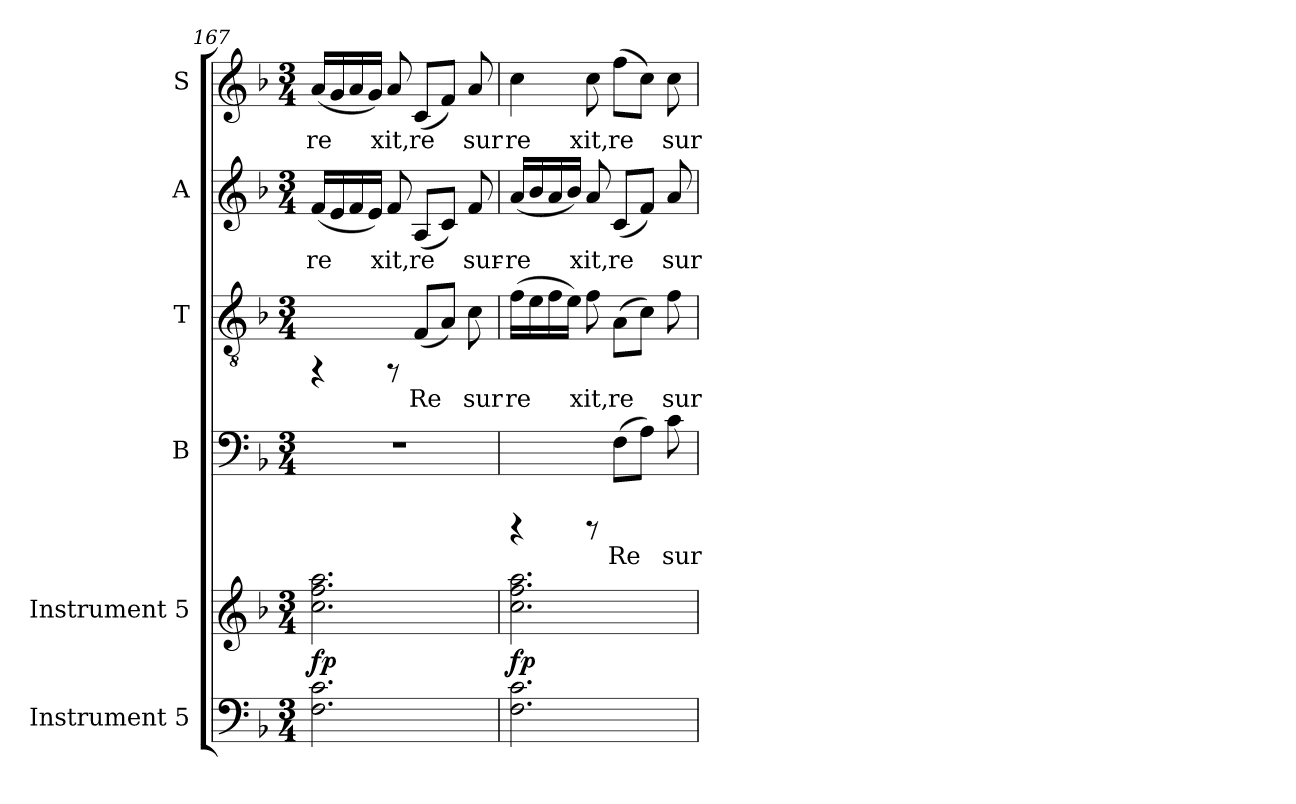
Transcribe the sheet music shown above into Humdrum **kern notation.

**kern	**dynam	**kern	**kern	**text	**kern	**text	**kern	**text	**kern	**text
*part6	*part6	*part5	*part4	*part4	*part3	*part3	*part2	*part2	*part1	*part1
*staff6	*staff6	*staff5	*staff4	*staff4	*staff3	*staff3	*staff2	*staff2	*staff1	*staff1
*I"Instrument 5	*	*I"Instrument 5	*I"B	*	*I"T	*	*I"A	*	*I"S	*
*	*	*	*I'B	*	*I'T	*	*I'A	*	*I'S	*
*clefF4	*	*clefG2	*clefF4	*	*clefGv2	*	*clefG2	*	*clefG2	*
*k[b-]	*	*k[b-]	*k[b-]	*	*k[b-]	*	*k[b-]	*	*k[b-]	*
*F:	*	*F:	*F:	*	*F:	*	*F:	*	*F:	*
*M3/4	*	*M3/4	*M3/4	*	*M3/4	*	*M3/4	*	*M3/4	*
=167	=167	=167	=167	=167	=167	=167	=167	=167	=167	=167
!	!LO:DY:a	!	!	!	!	!	!	!LO:LY:b:cj	!	!LO:LY:b:cj
2.F\ 2.c\	fp	2.ff\ 2.cc\ 2.aa\	2.r	.	4rFF	.	(<16f/L	-re-	(<16a/L	re
!	!	!	!	!	!	!	!	!LO:LY:b:cj	!	!LO:LY:b:cj
.	.	.	.	.	.	.	16e/	--	16g/	.
!	!	!	!	!	!	!	!	!LO:LY:b:cj	!	!LO:LY:b:cj
.	.	.	.	.	.	.	16f/	--	16a/	.
!	!	!	!	!	!	!	!	!LO:LY:b:cj	!	!LO:LY:b:cj
.	.	.	.	.	.	.	16e/J)	--	16g/J)	.
!	!	!	!	!	!	!	!	!LO:LY:b:cj	!	!LO:LY:b:cj
.	.	.	.	.	8rFF	.	8f/	-xit,	8a/	xit,
!	!	!	!	!	!	!LO:LY:b:cj	!	!LO:LY:b:cj	!	!LO:LY:b:cj
.	.	.	.	.	(<8F/L	Re	(<8A/L	re-	(<8c/L	re
!	!	!	!	!	!	!LO:LY:b:cj	!	!LO:LY:b:cj	!	!LO:LY:b:cj
.	.	.	.	.	8A/J)	.	8c/J)	--	8f/J)	.
!	!	!	!	!	!	!LO:LY:b:cj	!	!LO:LY:b:cj	!	!LO:LY:b:cj
.	.	.	.	.	8c\	sur	8f/	-sur-	8a/	sur
=168	=168	=168	=168	=168	=168	=168	=168	=168	=168	=168
!	!LO:DY:a	!	!	!	!	!LO:LY:b:cj	!	!LO:LY:b:cj	!	!LO:LY:b:cj
2.c\ 2.F\	fp	2.ff\ 2.cc\ 2.aa\	4rCCC	.	(>16f\L	re	(<16a/L	-re-	4cc\	re
!	!	!	!	!	!	!LO:LY:b:cj	!	!LO:LY:b:cj	!	!
.	.	.	.	.	16e\	.	16b-/	--	.	.
!	!	!	!	!	!	!LO:LY:b:cj	!	!LO:LY:b:cj	!	!
.	.	.	.	.	16f\	.	16a/	--	.	.
!	!	!	!	!	!	!LO:LY:b:cj	!	!LO:LY:b:cj	!	!
.	.	.	.	.	16e\J)	.	16b-/J)	--	.	.
!	!	!	!	!	!	!LO:LY:b:cj	!	!LO:LY:b:cj	!	!LO:LY:b:cj
.	.	.	8rCCC	.	8f\	xit,	8a/	-xit,	8cc\	xit,
!	!	!	!	!LO:LY:b:cj	!	!LO:LY:b:cj	!	!LO:LY:b:cj	!	!LO:LY:b:cj
.	.	.	(>8F\L	Re	(>8A\L	re	(<8c/L	re-	(>8ff\L	re
!	!	!	!	!LO:LY:b:cj	!	!LO:LY:b:cj	!	!LO:LY:b:cj	!	!LO:LY:b:cj
.	.	.	8A\J)	.	8c\J)	.	8f/J)	--	8cc\J)	.
!	!	!	!	!LO:LY:b:cj	!	!LO:LY:b:cj	!	!LO:LY:b:cj	!	!LO:LY:b:cj
.	.	.	8c\	sur	8f\	sur	8a/	-sur-	8cc\	sur
=	=	=	=	=	=	=	=	=	=	=
*-	*-	*-	*-	*-	*-	*-	*-	*-	*-	*-
